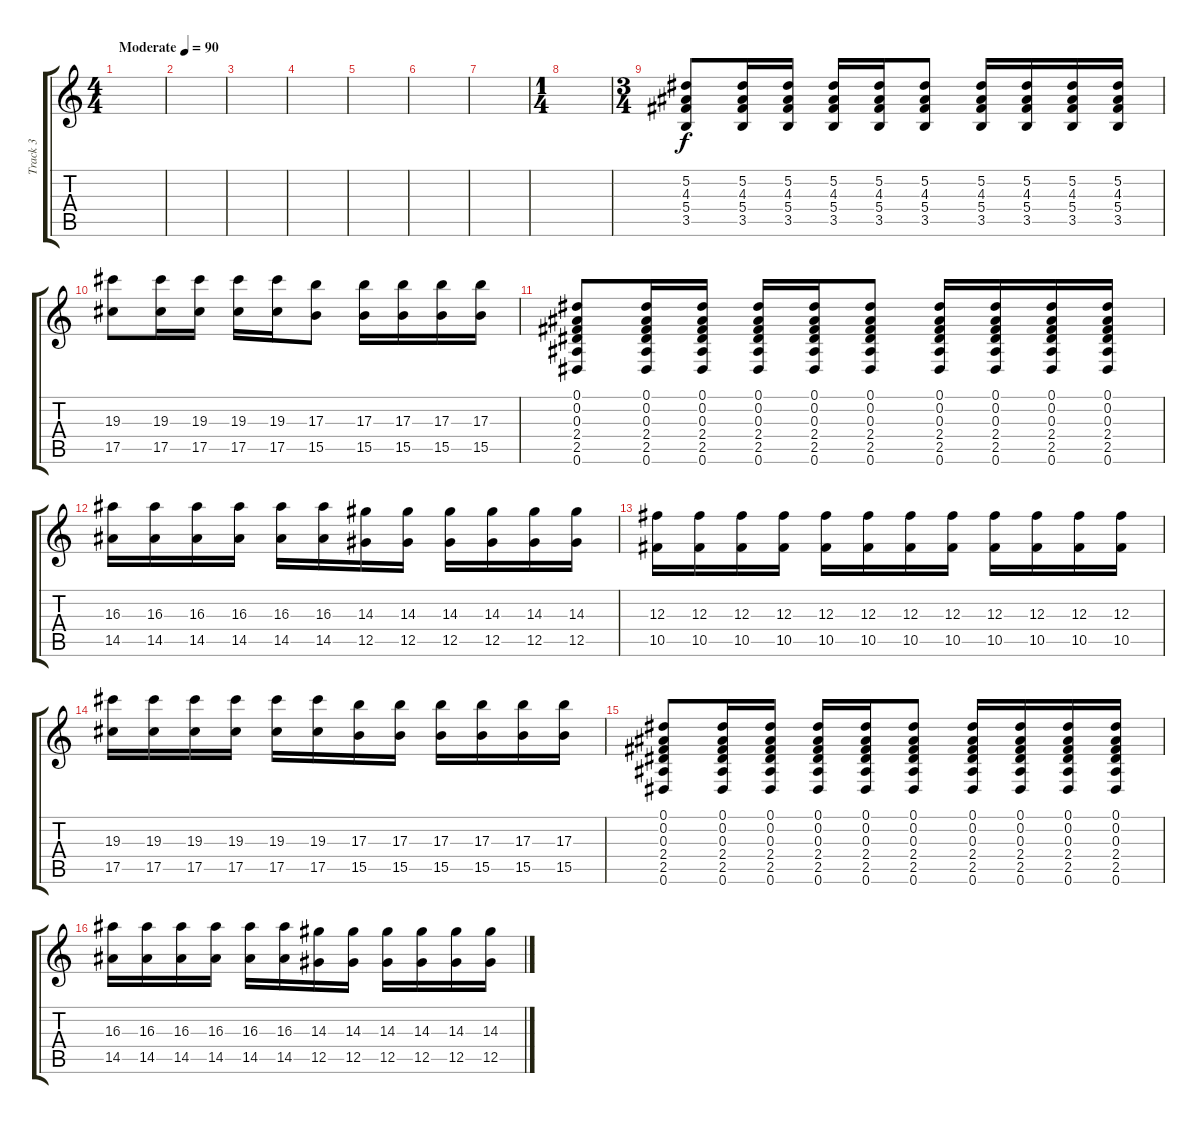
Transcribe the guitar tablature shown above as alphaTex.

\track ("Track 3" "Track 3") {instrument distortionguitar}
\staff {score tabs}
\tuning (Eb4 Bb3 Gb3 Db3 Ab2 Eb2) {hide}
\ts (4 4)
\tempo (90 "Moderate")
\clef g2
\ks c
|
|
|
|
|
|
|
\ts (1 4)
|
\ts (3 4)
(5.2 4.3 5.4 3.5).8 (5.2 4.3 5.4 3.5).16 (5.2 4.3 5.4 3.5).16 (5.2 4.3 5.4 3.5).16 (5.2 4.3 5.4 3.5).16 (5.2 4.3 5.4 3.5).8 (5.2 4.3 5.4 3.5).16 (5.2 4.3 5.4 3.5).16 (5.2 4.3 5.4 3.5).16 (5.2 4.3 5.4 3.5).16 |
(19.3 17.5).8 (19.3 17.5).16 (19.3 17.5).16 (19.3 17.5).16 (19.3 17.5).16 (17.3 15.5).8 (17.3 15.5).16 (17.3 15.5).16 (17.3 15.5).16 (17.3 15.5).16 |
(0.1 0.2 0.3 2.4 2.5 0.6).8 (0.1 0.2 0.3 2.4 2.5 0.6).16 (0.1 0.2 0.3 2.4 2.5 0.6).16 (0.1 0.2 0.3 2.4 2.5 0.6).16 (0.1 0.2 0.3 2.4 2.5 0.6).16 (0.1 0.2 0.3 2.4 2.5 0.6).8 (0.1 0.2 0.3 2.4 2.5 0.6).16 (0.1 0.2 0.3 2.4 2.5 0.6).16 (0.1 0.2 0.3 2.4 2.5 0.6).16 (0.1 0.2 0.3 2.4 2.5 0.6).16 |
(16.3 14.5).16 (16.3 14.5).16 (16.3 14.5).16 (16.3 14.5).16 (16.3 14.5).16 (16.3 14.5).16 (14.3 12.5).16 (14.3 12.5).16 (14.3 12.5).16 (14.3 12.5).16 (14.3 12.5).16 (14.3 12.5).16 |
(12.3 10.5).16 (12.3 10.5).16 (12.3 10.5).16 (12.3 10.5).16 (12.3 10.5).16 (12.3 10.5).16 (12.3 10.5).16 (12.3 10.5).16 (12.3 10.5).16 (12.3 10.5).16 (12.3 10.5).16 (12.3 10.5).16 |
(19.3 17.5).16 (19.3 17.5).16 (19.3 17.5).16 (19.3 17.5).16 (19.3 17.5).16 (19.3 17.5).16 (17.3 15.5).16 (17.3 15.5).16 (17.3 15.5).16 (17.3 15.5).16 (17.3 15.5).16 (17.3 15.5).16 |
(0.1 0.2 0.3 2.4 2.5 0.6).8 (0.1 0.2 0.3 2.4 2.5 0.6).16 (0.1 0.2 0.3 2.4 2.5 0.6).16 (0.1 0.2 0.3 2.4 2.5 0.6).16 (0.1 0.2 0.3 2.4 2.5 0.6).16 (0.1 0.2 0.3 2.4 2.5 0.6).8 (0.1 0.2 0.3 2.4 2.5 0.6).16 (0.1 0.2 0.3 2.4 2.5 0.6).16 (0.1 0.2 0.3 2.4 2.5 0.6).16 (0.1 0.2 0.3 2.4 2.5 0.6).16 |
(16.3 14.5).16 (16.3 14.5).16 (16.3 14.5).16 (16.3 14.5).16 (16.3 14.5).16 (16.3 14.5).16 (14.3 12.5).16 (14.3 12.5).16 (14.3 12.5).16 (14.3 12.5).16 (14.3 12.5).16 (14.3 12.5).16
